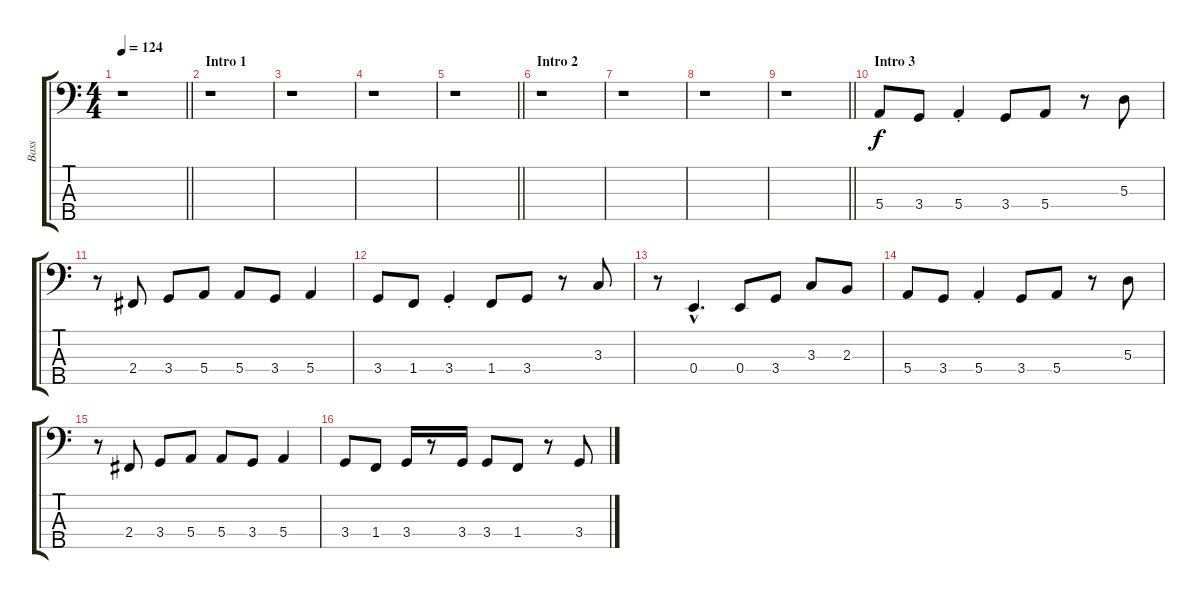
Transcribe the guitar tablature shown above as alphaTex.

\track ("Bass" "Bass") {instrument electricbassfinger}
\staff {score tabs}
\tuning (G2 D2 A1 E1 B0) {hide}
\ts (4 4)
\tempo 124
\clef f4
\barLineRight lightlight
\ks aminor
r.1{dy f instrument electricbassfinger} |
\section ("" "Intro 1")
r.1 |
r.1 |
r.1 |
\barLineRight lightlight
r.1 |
\section ("" "Intro 2")
r.1 |
r.1 |
r.1 |
\barLineRight lightlight
r.1 |
\section ("" "Intro 3")
5.4.8 3.4.8 5.4{st}.4 3.4.8 5.4.8 r.8 5.3.8 |
r.8 2.4.8 3.4.8 5.4.8 5.4.8 3.4.8 5.4.4 |
3.4.8 1.4.8 3.4{st}.4 1.4.8 3.4.8 r.8 3.3.8 |
r.8 0.4{hac}.4{d} 0.4.8 3.4.8 3.3.8 2.3.8 |
5.4.8 3.4.8 5.4{st}.4 3.4.8 5.4.8 r.8 5.3.8 |
r.8 2.4.8 3.4.8 5.4.8 5.4.8 3.4.8 5.4.4 |
3.4.8 1.4.8 3.4.16 r.8 3.4.16 3.4.8 1.4.8 r.8 3.4.8
